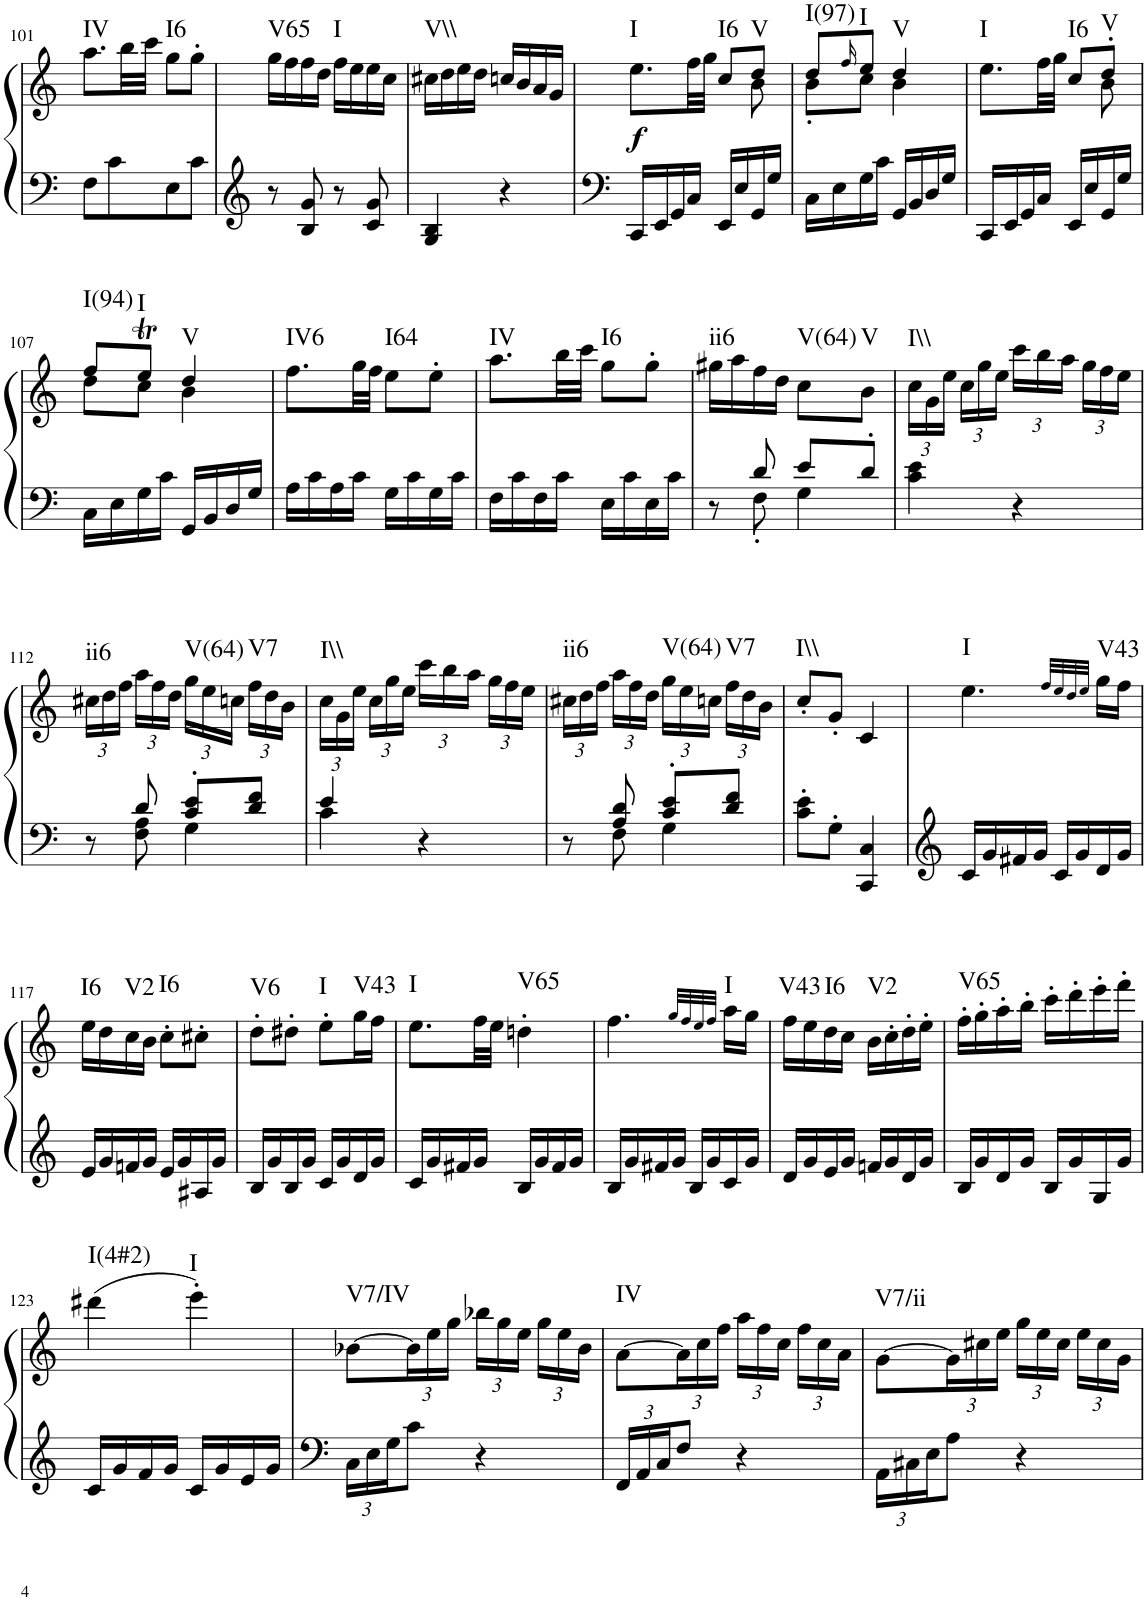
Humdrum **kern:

**kern	**kern	**dynam	**harte
*part1	*part1	*part1	*part1
*staff2	*staff1	*staff1/2	*
*I"Piano, Piano right	*	*	*
*I'Pno.	*	*	*
!!LO:PB:g=z
*clefF4	*clefG2	*	*
*k[]	*k[]	*	*
*M2/4	*M2/4	*	*
=101	=101	=101	=101
!	!	!	!LO:H:kt=IV
8F\L	8.aa\L	.	N
8c\	.	.	.
.	32bb\LL	.	.
.	32ccc\JJJ	.	.
!	!	!	!LO:H:kt=I6
8E\	8gg\L	.	N
8c\J	8gg'\J	.	.
=102	=102	=102	=102
!	!	!	!LO:H:kt=V65
8r	16gg\LL	.	N
.	16ff\	.	.
8B/ 8g/	16ff\	.	.
.	16dd\JJ	.	.
!	!	!	!LO:H:kt=I
8r	16ff\LL	.	N
.	16ee\	.	.
8c/ 8g/	16ee\	.	.
.	16cc\JJ	.	.
=103	=103	=103	=103
!	!	!	!LO:H:kt=V\\
4G/ 4B/	16cc#X\LL	.	N
.	16dd\	.	.
.	16ee\	.	.
.	16dd\JJ	.	.
4r	16ccn/LL	.	.
.	16b/	.	.
.	16a/	.	.
.	16g/JJ	.	.
=104	=104	=104	=104
*	*^	*	*
!	!	!	!LO:DY:b	!LO:H:kt=I
16CC/LL	8.ee\L	4.ryy	f	N
16EE/	.	.	.	.
16GG/	.	.	.	.
16C/JJ	32ff\LL	.	.	.
.	32gg\JJJ	.	.	.
!	!	!	!	!LO:H:kt=I6
16EE/LL	8cc/L	.	.	N
16E/	.	.	.	.
!	!	!	!	!LO:H:kt=V
16GG/	8dd/J	8b\	.	N
16G/JJ	.	.	.	.
=105	=105	=105	=105	=105
!	!	!	!	!LO:H:kt=I(97)
16C\LL	8dd/L	8b'\L	.	N
16E\	.	.	.	.
.	16qff/	.	.	.
!	!	!	!	!LO:H:kt=I
16G\	8ee/J	8cc\J	.	N
16c\JJ	.	.	.	.
!	!	!	!	!LO:H:kt=V
16GG/LL	4dd/	4b\	.	N
16BB/	.	.	.	.
16D/	.	.	.	.
16G/JJ	.	.	.	.
=106	=106	=106	=106	=106
!	!	!	!	!LO:H:kt=I
16CC/LL	8.ee\L	4.ryy	.	N
16EE/	.	.	.	.
16GG/	.	.	.	.
16C/JJ	32ff\LL	.	.	.
.	32gg\JJJ	.	.	.
!	!	!	!	!LO:H:kt=I6
16EE/LL	8cc/L	.	.	N
16E/	.	.	.	.
!	!	!	!	!LO:H:kt=V
16GG/	8dd'/J	8b\	.	N
16G/JJ	.	.	.	.
!!LO:LB:g=z	!!
=107	=107	=107	=107	=107
!	!	!	!	!LO:H:kt=I(94)
16C\LL	8ff/L	8dd\L	.	N
16E\	.	.	.	.
!	!	!	!	!LO:H:kt=I
16G\	8eet/J	8cc\J	.	N
16c\JJ	.	.	.	.
!	!	!	!	!LO:H:kt=V
16GG/LL	4dd/	4b\	.	N
16BB/	.	.	.	.
16D/	.	.	.	.
16G/JJ	.	.	.	.
*	*v	*v	*	*
=108	=108	=108	=108
!	!	!	!LO:H:kt=IV6
16A\LL	8.ff\L	.	N
16c\	.	.	.
16A\	.	.	.
16c\JJ	32gg\LL	.	.
.	32ff\JJJ	.	.
!	!	!	!LO:H:kt=I64
16G\LL	8ee\L	.	N
16c\	.	.	.
16G\	8ee'\J	.	.
16c\JJ	.	.	.
=109	=109	=109	=109
!	!	!	!LO:H:kt=IV
16F\LL	8.aa\L	.	N
16c\	.	.	.
16F\	.	.	.
16c\JJ	32bb\LL	.	.
.	32ccc\JJJ	.	.
!	!	!	!LO:H:kt=I6
16E\LL	8gg\L	.	N
16c\	.	.	.
16E\	8gg'\J	.	.
16c\JJ	.	.	.
=110	=110	=110	=110
*^	*	*	*
!	!	!	!	!LO:H:kt=ii6
8r	8ryy	16gg#X\LL	.	N
.	.	16aa\	.	.
8d/	8F'\	16ff\	.	.
.	.	16dd\JJ	.	.
!	!	!	!	!LO:H:kt=V(64)
8e/L	4G\	8cc\L	.	N
!	!	!	!	!LO:H:kt=V
8d'/J	.	8b\J	.	N
*v	*v	*	*	*
=111	=111	=111	=111
*	*Xbrackettup	*	*
!	!	!	!LO:H:kt=I\\
4c\ 4e\	24cc\LL	.	N
.	24g\	.	.
.	24ee\JJ	.	.
.	24cc\LL	.	.
.	24gg\	.	.
.	24ee\JJ	.	.
4r	24ccc\LL	.	.
.	24bb\	.	.
.	24aa\JJ	.	.
.	24gg\LL	.	.
.	24ff\	.	.
.	24ee\JJ	.	.
!!LO:LB:g=z
=112	=112	=112	=112
*^	*	*	*
!	!	!	!	!LO:H:kt=ii6
8r	8ryy	24cc#X\LL	.	N
.	.	24dd\	.	.
.	.	24ff\JJ	.	.
8d/	8F\ 8A\	24aa\LL	.	.
.	.	24ff\	.	.
.	.	24dd\JJ	.	.
!	!	!	!	!LO:H:kt=V(64)
8c/' 8e/'L	4G\	24gg\LL	.	N
.	.	24ee\	.	.
.	.	24ccn\JJ	.	.
!	!	!	!	!LO:H:kt=V7
8d/ 8f/J	.	24ff\LL	.	N
.	.	24dd\	.	.
.	.	24b\JJ	.	.
=113	=113	=113	=113	=113
!	!	!	!	!LO:H:kt=I\\
4e/	4c\	24cc\LL	.	N
.	.	24g\	.	.
.	.	24ee\JJ	.	.
.	.	24cc\LL	.	.
.	.	24gg\	.	.
.	.	24ee\JJ	.	.
4r	4ryy	24ccc\LL	.	.
.	.	24bb\	.	.
.	.	24aa\JJ	.	.
.	.	24gg\LL	.	.
.	.	24ff\	.	.
.	.	24ee\JJ	.	.
=114	=114	=114	=114	=114
!	!	!	!	!LO:H:kt=ii6
8r	8ryy	24cc#X\LL	.	N
.	.	24dd\	.	.
.	.	24ff\JJ	.	.
8A/ 8d/	8F\	24aa\LL	.	.
.	.	24ff\	.	.
.	.	24dd\JJ	.	.
!	!	!	!	!LO:H:kt=V(64)
8c/' 8e/'L	4G\	24gg\LL	.	N
.	.	24ee\	.	.
.	.	24ccn\JJ	.	.
!	!	!	!	!LO:H:kt=V7
8d/ 8f/J	.	24ff\LL	.	N
.	.	24dd\	.	.
.	.	24b\JJ	.	.
*v	*v	*	*	*
=115	=115	=115	=115
!	!	!	!LO:H:kt=I\\
8c\' 8e\'L	8cc'/L	.	N
8G'\J	8g'/J	.	.
4CC/ 4C/	4c/	.	.
=116	=116	=116	=116
!	!	!	!LO:H:kt=I
16c/LL	4.ee\	.	N
16g/	.	.	.
16f#X/	.	.	.
16g/JJ	.	.	.
16c/LL	.	.	.
16g/	.	.	.
.	32qff/LLL	.	.
.	32qee/	.	.
.	32qdd/	.	.
.	32qee/JJJ	.	.
!	!	!	!LO:H:kt=V43
16d/	16gg\LL	.	N
16g/JJ	16ff\JJ	.	.
!!LO:LB:g=z
=117	=117	=117	=117
!	!	!	!LO:H:kt=I6
16e/LL	16ee\LL	.	N
16g/	16dd\	.	.
!	!	!	!LO:H:kt=V2
16fn/	16cc\	.	N
16g/JJ	16b\JJ	.	.
!	!	!	!LO:H:kt=I6
16e/LL	8cc'\L	.	N
16g/	.	.	.
16A#X/	8cc#X'\J	.	.
16g/JJ	.	.	.
=118	=118	=118	=118
!	!	!	!LO:H:kt=V6
16B/LL	8dd'\L	.	N
16g/	.	.	.
16B/	8dd#X'\J	.	.
16g/JJ	.	.	.
!	!	!	!LO:H:kt=I
16c/LL	8ee'\L	.	N
16g/	.	.	.
!	!	!	!LO:H:kt=V43
16d/	16gg\L	.	N
16g/JJ	16ff\JJ	.	.
=119	=119	=119	=119
!	!	!	!LO:H:kt=I
16c/LL	8.ee\L	.	N
16g/	.	.	.
16f#X/	.	.	.
16g/JJ	32ff\LL	.	.
.	32ee\JJJ	.	.
!	!	!	!LO:H:kt=V65
16B/LL	4ddn'\	.	N
16g/	.	.	.
16f#/	.	.	.
16g/JJ	.	.	.
=120	=120	=120	=120
16B/LL	4.ff\	.	.
16g/	.	.	.
16f#X/	.	.	.
16g/JJ	.	.	.
16B/LL	.	.	.
16g/	.	.	.
.	32qgg/LLL	.	.
.	32qff/	.	.
.	32qee/	.	.
.	32qff/JJJ	.	.
!	!	!	!LO:H:kt=I
16c/	16aa\LL	.	N
16g/JJ	16gg\JJ	.	.
=121	=121	=121	=121
!	!	!	!LO:H:kt=V43
16d/LL	16ff\LL	.	N
16g/	16ee\	.	.
!	!	!	!LO:H:kt=I6
16e/	16dd\	.	N
16g/JJ	16cc\JJ	.	.
!	!	!	!LO:H:kt=V2
16fn/LL	16b\LL	.	N
16g/	16cc'\	.	.
16d/	16dd'\	.	.
16g/JJ	16ee'\JJ	.	.
=122	=122	=122	=122
!	!	!	!LO:H:kt=V65
16B/LL	16ff'\LL	.	N
16g/	16gg'\	.	.
16d/	16aa'\	.	.
16g/JJ	16bb'\JJ	.	.
16B/LL	16ccc'\LL	.	.
16g/	16ddd'\	.	.
16G/	16eee'\	.	.
16g/JJ	16fff'\JJ	.	.
!!LO:LB:g=z
=123	=123	=123	=123
!	!	!	!LO:H:kt=I(4#2)
16c/LL	(4ddd#X\	.	N
16g/	.	.	.
16f/	.	.	.
16g/JJ	.	.	.
!	!	!	!LO:H:kt=I
16c/LL	4eee'\)	.	N
16g/	.	.	.
16e/	.	.	.
16g/JJ	.	.	.
=124	=124	=124	=124
*Xbrackettup	*	*	*
!	!	!	!LO:H:kt=V7/IV
24C\LL	[8b-X\L	.	N
24E\	.	.	.
24G\J	.	.	.
8c\J	24b-\L]	.	.
.	24ee\	.	.
.	24gg\JJ	.	.
4r	24bb-X\LL	.	.
.	24gg\	.	.
.	24ee\JJ	.	.
.	24gg\LL	.	.
.	24ee\	.	.
.	24b-\JJ	.	.
=125	=125	=125	=125
!	!	!	!LO:H:kt=IV
24FF/LL	[8a\L	.	N
24AA/	.	.	.
24C/J	.	.	.
8F/J	24a\L]	.	.
.	24cc\	.	.
.	24ff\JJ	.	.
4r	24aa\LL	.	.
.	24ff\	.	.
.	24cc\JJ	.	.
.	24ff\LL	.	.
.	24cc\	.	.
.	24a\JJ	.	.
=126	=126	=126	=126
!	!	!	!LO:H:kt=V7/ii
24AA\LL	[8g\L	.	N
24C#X\	.	.	.
24E\J	.	.	.
8A\J	24g\L]	.	.
.	24cc#X\	.	.
.	24ee\JJ	.	.
4r	24gg\LL	.	.
.	24ee\	.	.
.	24cc#\JJ	.	.
.	24ee\LL	.	.
.	24cc#\	.	.
.	24g\JJ	.	.
=	=	=	=
*-	*-	*-	*-
